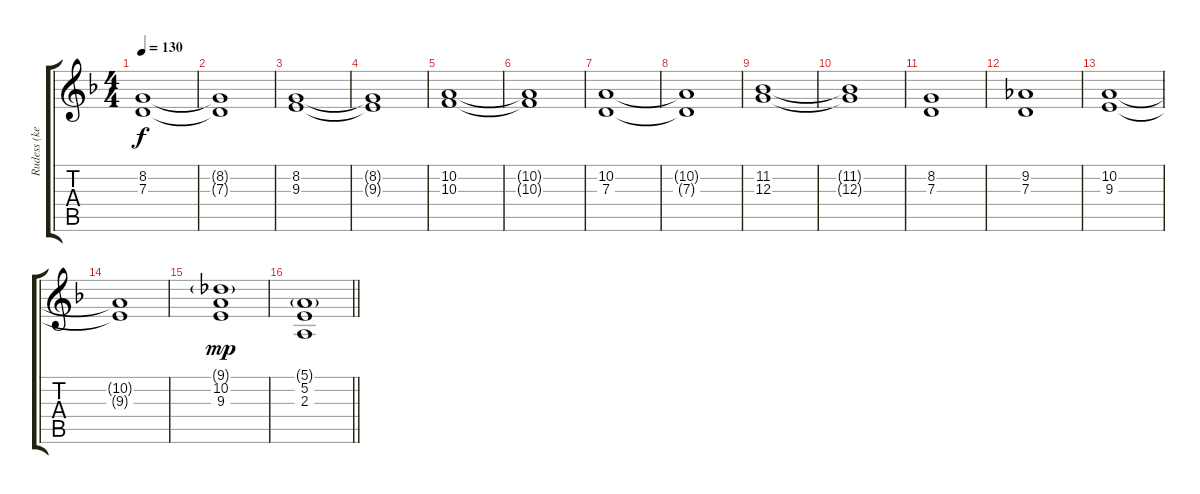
\track ("Rudess (keyboard)" "Rudess (ke") {instrument stringensemble1}
\staff {score tabs}
\tuning (E4 B3 G3 D3 A2 E2) {hide}
\ts (4 4)
\tempo 130
\clef g2
\ks dminor
(8.2 7.3).1{dy f} |
(8.2{t} 7.3{t}).1 |
(8.2 9.3).1 |
(8.2{t} 9.3{t}).1 |
(10.2 10.3).1 |
(10.2{t} 10.3{t}).1 |
(10.2 7.3).1 |
(10.2{t} 7.3{t}).1 |
(11.2 12.3).1 |
(11.2{t} 12.3{t}).1 |
(8.2 7.3).1 |
(9.2 7.3).1 |
(10.2 9.3).1 |
(10.2{t} 9.3{t}).1 |
(9.1{g} 10.2 9.3).1{dy mp} |
\barLineRight lightlight
(5.1{g} 5.2 2.3).1
